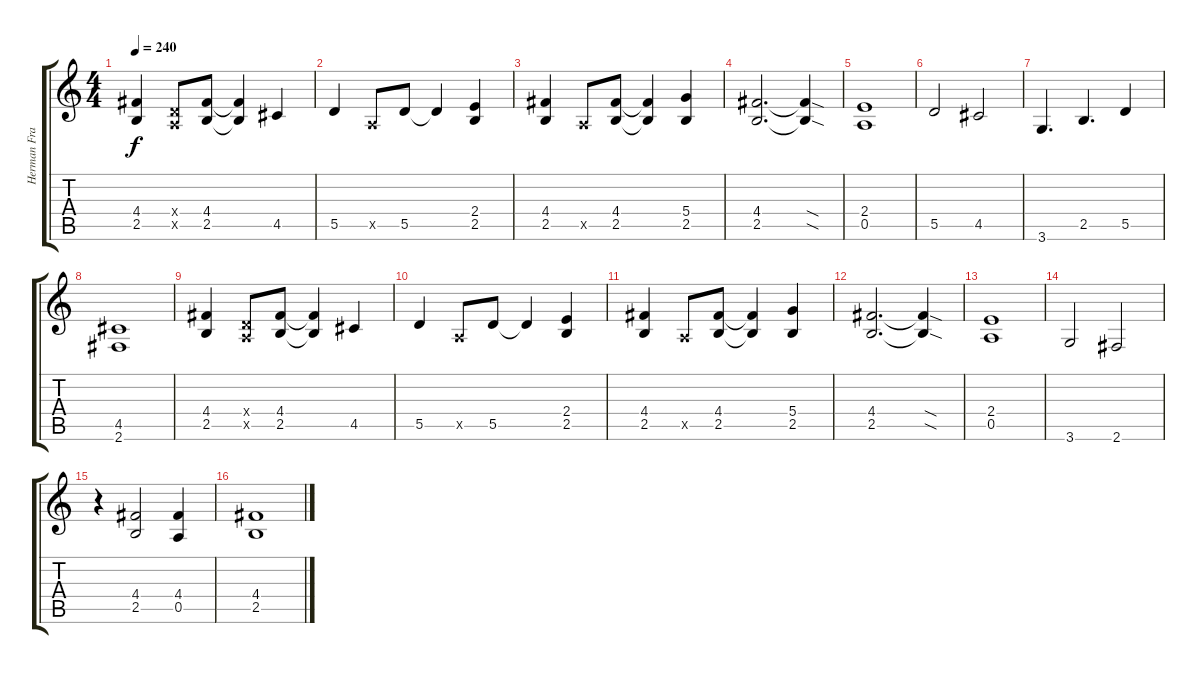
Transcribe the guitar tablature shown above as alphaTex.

\track ("Herman Frank" "Herman Fra") {instrument distortionguitar}
\staff {score tabs}
\tuning (E4 B3 G3 D3 A2 E2) {hide}
\ts (4 4)
\tempo 240
\clef g2
\ks c
(4.4 2.5).4{dy f} (0.4{x} 0.5{x}).8 (4.4 2.5).8 (4.4{t} 2.5{t}).4 4.5.4 |
5.5.4 0.5{x}.8 5.5.8 5.5{t}.4 (2.4 2.5).4 |
(4.4 2.5).4 0.5{x}.8 (4.4 2.5).8 (4.4{t} 2.5{t}).4 (5.4 2.5).4 |
(4.4 2.5).2{d} (4.4{sod t} 2.5{sod t}).4 |
(2.4 0.5).1 |
5.5.2 4.5.2 |
3.6.4{d} 2.5.4{d} 5.5.4 |
(4.5 2.6).1 |
(4.4 2.5).4 (0.4{x} 0.5{x}).8 (4.4 2.5).8 (4.4{t} 2.5{t}).4 4.5.4 |
5.5.4 0.5{x}.8 5.5.8 5.5{t}.4 (2.4 2.5).4 |
(4.4 2.5).4 0.5{x}.8 (4.4 2.5).8 (4.4{t} 2.5{t}).4 (5.4 2.5).4 |
(4.4 2.5).2{d} (4.4{sod t} 2.5{sod t}).4 |
(2.4 0.5).1 |
3.6.2 2.6.2 |
r.4 (4.4 2.5).2 (4.4 0.5).4 |
(4.4 2.5).1
